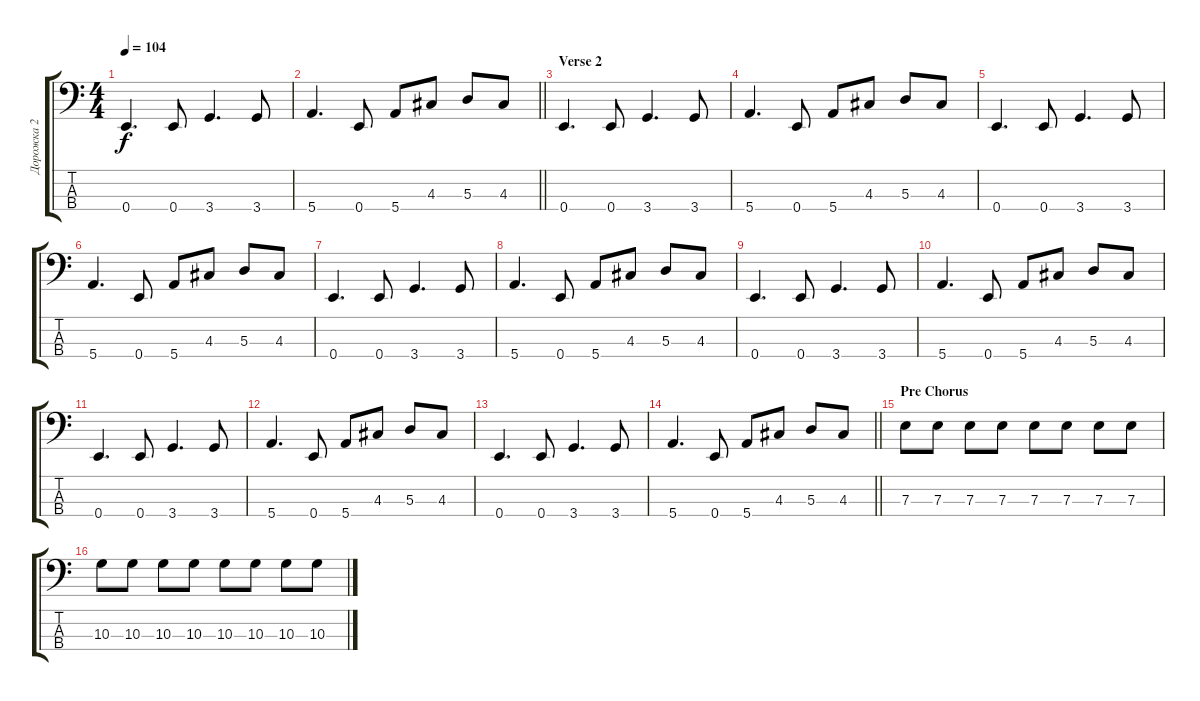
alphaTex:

\track ("Дорожка 2" "Дорожка 2") {instrument electricbassfinger}
\staff {score tabs}
\tuning (G2 D2 A1 E1) {hide}
\ts (4 4)
\tempo 104
\clef f4
\ks c
0.4.4{d dy f} 0.4.8 3.4.4{d} 3.4.8 |
\barLineRight lightlight
5.4.4{d} 0.4.8 5.4.8 4.3.8 5.3.8 4.3.8 |
\section ("" "Verse 2")
0.4.4{d} 0.4.8 3.4.4{d} 3.4.8 |
5.4.4{d} 0.4.8 5.4.8 4.3.8 5.3.8 4.3.8 |
0.4.4{d} 0.4.8 3.4.4{d} 3.4.8 |
5.4.4{d} 0.4.8 5.4.8 4.3.8 5.3.8 4.3.8 |
0.4.4{d} 0.4.8 3.4.4{d} 3.4.8 |
5.4.4{d} 0.4.8 5.4.8 4.3.8 5.3.8 4.3.8 |
0.4.4{d} 0.4.8 3.4.4{d} 3.4.8 |
5.4.4{d} 0.4.8 5.4.8 4.3.8 5.3.8 4.3.8 |
0.4.4{d} 0.4.8 3.4.4{d} 3.4.8 |
5.4.4{d} 0.4.8 5.4.8 4.3.8 5.3.8 4.3.8 |
0.4.4{d} 0.4.8 3.4.4{d} 3.4.8 |
\barLineRight lightlight
5.4.4{d} 0.4.8 5.4.8 4.3.8 5.3.8 4.3.8 |
\section ("" "Pre Chorus")
7.3.8 7.3.8 7.3.8 7.3.8 7.3.8 7.3.8 7.3.8 7.3.8 |
10.3.8 10.3.8 10.3.8 10.3.8 10.3.8 10.3.8 10.3.8 10.3.8
